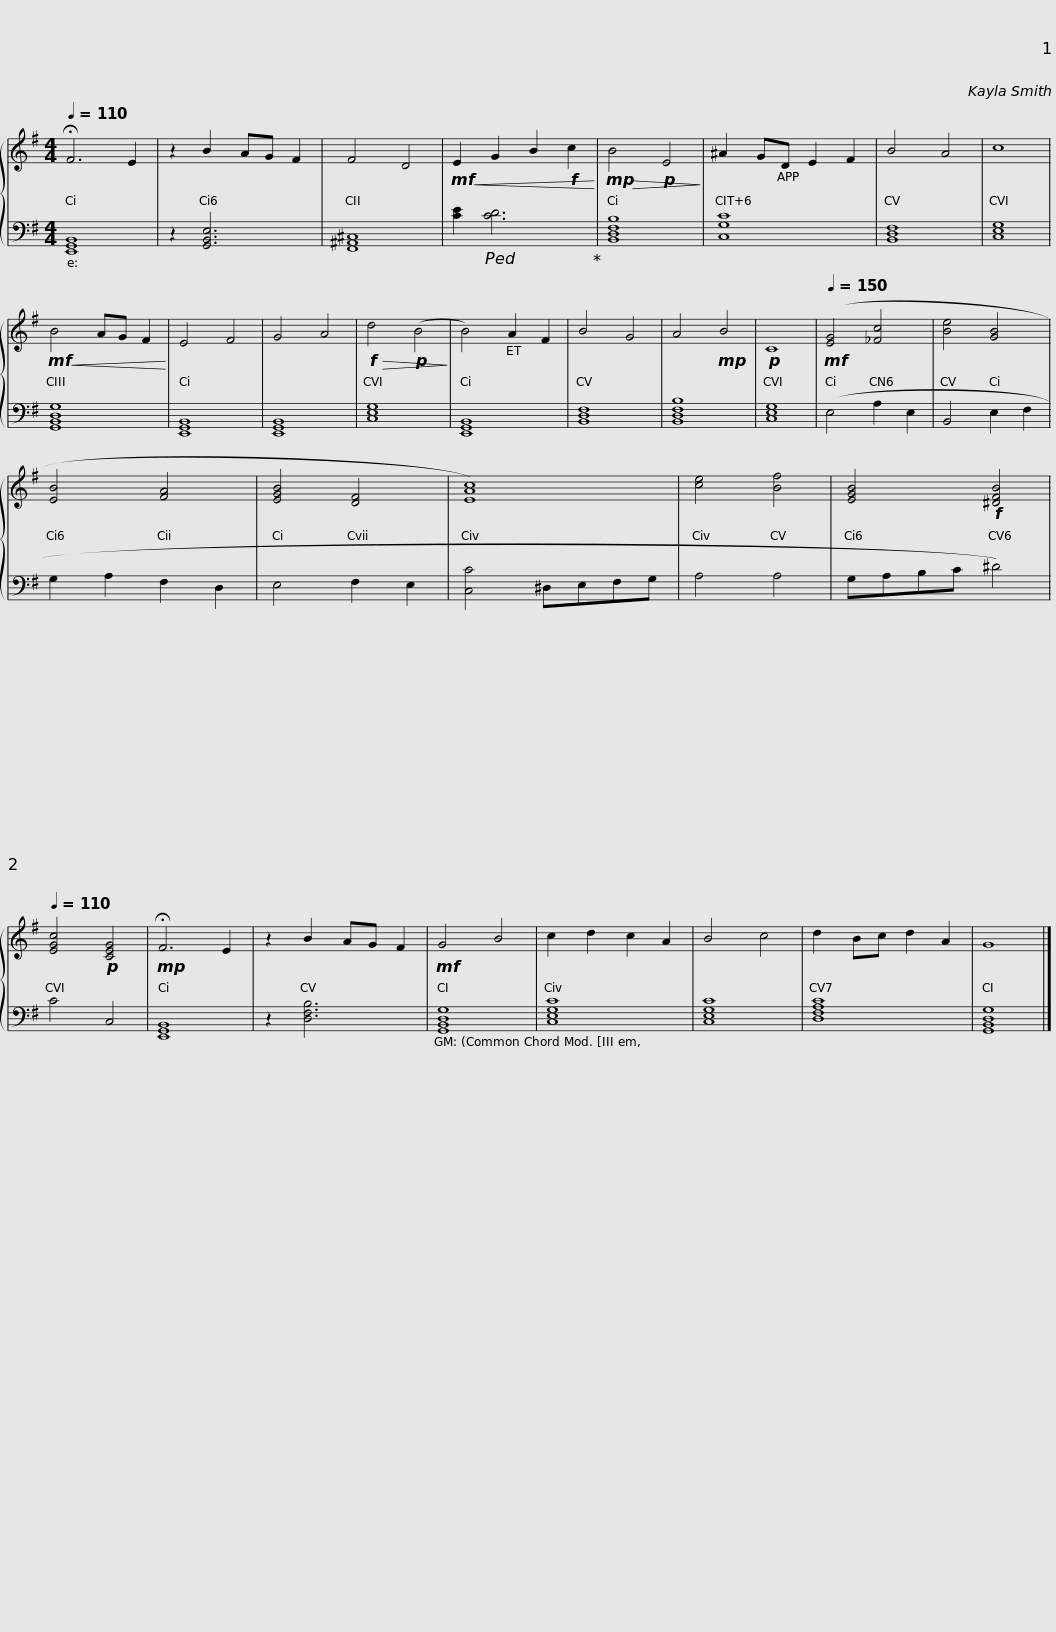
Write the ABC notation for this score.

X:1
%%score { 1 | 2 }
L:1/8
Q:1/4=110
M:4/4
I:linebreak $
K:G
V:1 treble
V:2 bass
V:1
 !fermata!F6 E2 | z2 B2 AG F2 | F4 D4 |!mf!!<(! E2 G2 B2!f! c2!<)! |!mp!!>(! B4!p! E4!>)! | %5
 ^A2 GD E2 F2 | B4 A4 | c8 |!mf!!<(! B4 AG F2!<)! | E4 F4 | %10
 G4 A4 |$!f!!>(! d4!p! (B4!>)! | B4) A2 F2 | B4 G4 | A4!mp! B4 | %15
!p! C8 |[Q:1/4=150]!mf! ([EG]4 [_Fc]4 | [Be]4 [GB]4 | [EB]4 [FA]4 | [EGB]4 [DF]4 | %20
 [EAc]8) | [ce]4 [Bf]4 |$ [EGB]4!f! [^DFB]4 |[Q:1/4=110] [EGc]4!p! [CEG]4 |!mp! !fermata!F6 E2 | %25
 z2 B2 AG F2 |!mf! G4 B4 | c2 d2 c2 A2 | B4 c4 | d2 Bc d2 A2 | %30
 G8 |] %31
V:2
 [E,,G,,B,,]8 | z2 [G,,B,,E,]6 | [F,,^A,,^C,]8 | [CE]2!ped! [CD]6!ped-up! | [B,,D,F,B,]8 | %5
 [C,G,C]8 | [B,,D,F,]8 | [C,E,G,]8 | [G,,B,,D,G,]8 | [E,,G,,B,,]8 | %10
 [E,,G,,B,,]8 |$ [C,E,G,]8 | [E,,G,,B,,]8 | [B,,D,F,]8 | [B,,D,F,B,]8 | %15
 [C,E,G,]8 | (E,4 A,2 E,2 | B,,4 E,2 F,2 | G,2 A,2 F,2 D,2 | E,4 F,2 E,2 | %20
 [C,C]4 ^D,E,F,G, | A,4 A,4 |$ G,A,B,C ^D4) | C4 C,4 | [E,,G,,B,,]8 | %25
 z2 [D,F,B,]6 | [G,,B,,D,G,]8 | [C,E,G,C]8 | [C,E,G,C]8 | [D,F,A,C]8 | %30
 [G,,B,,D,G,]8 |] %31
